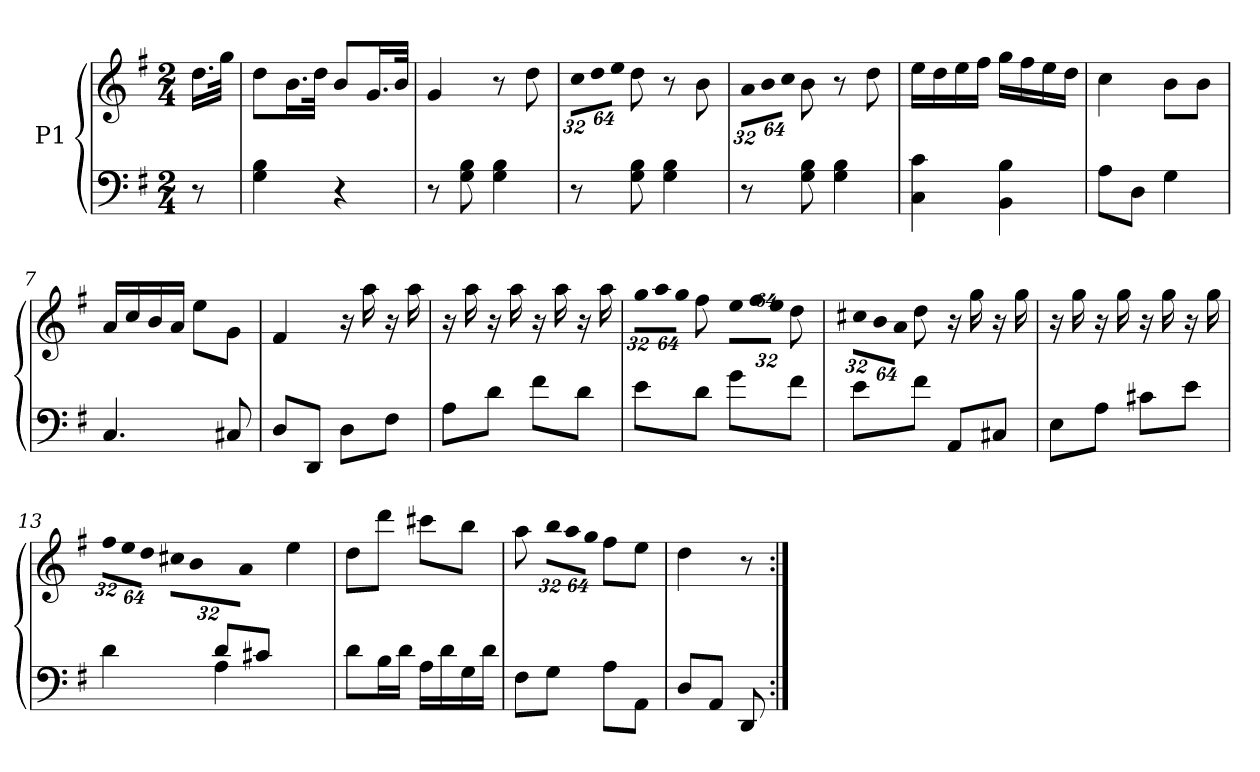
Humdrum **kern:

**kern	**kern
*part1	*part1
*staff2	*staff1
*I"P1	*
!!LO:PB:g=z
*clefF4	*clefG2
*k[f#]	*k[f#]
*G:	*G:
*M2/4	*M2/4
=	=
8r	16.ddi\LL
.	32ggi\JJk
=1	=1
4Gi\ 4Bi	8ddi\L
.	16.bi\L
.	32ddi\JJk
4r	8bi/L
.	16.gi/L
.	32bi/JJk
=2	=2
8r	4gi/
8Gi\ 8Bi	.
4Gi\ 4Bi	8r
.	8ddi\
=3	=3
*	*Xbrackettup
!	!LO:N:vis=16
8r	512%21cci\LL
!	!LO:N:vis=16
.	1024%43ddi\
!	!LO:N:vis=16
.	1024%43eei\JJ
8Gi\ 8Bi	8ddi\
4Gi\ 4Bi	8r
.	8bi\
=4	=4
!	!LO:N:vis=16
8r	512%21ai\LL
!	!LO:N:vis=16
.	1024%43bi\
!	!LO:N:vis=16
.	1024%43cci\JJ
8Gi\ 8Bi	8bi\
4Gi\ 4Bi	8r
.	8ddi\
=5	=5
4Ci\ 4ci	16eei\LL
.	16ddi\
.	16eei\
.	16ff#i\JJ
4BBi\ 4Bi	16ggi\LL
.	16ff#i\
.	16eei\
.	16ddi\JJ
=6	=6
8Ai\L	4cci\
8Di\J	.
4Gi\	8bi\L
.	8bi\J
!!LO:LB:g=z
=7	=7
4.Ci/	16ai/LL
.	16cci/
.	16bi/
.	16ai/JJ
.	8eei\L
8C#Xi/	8gi\J
=8	=8
8Di/L	4f#i/
8DDi/J	.
8Di\L	16r
.	16aai\
8F#i\J	16r
.	16aai\
=9	=9
8Ai\L	16r
.	16aai\
8di\J	16r
.	16aai\
8f#i\L	16r
.	16aai\
8di\J	16r
.	16aai\
=10	=10
!	!LO:N:vis=16
8ei\L	512%21ggi\LL
!	!LO:N:vis=16
.	1024%43aai\
!	!LO:N:vis=16
.	1024%43ggi\JJ
8di\J	8ff#i\
!	!LO:N:vis=16
8gi\L	512%21eei\LL
!	!LO:N:vis=16
.	1024%43ff#i\
!	!LO:N:vis=16
.	1024%43eei\JJ
8f#i\J	8ddi\
=11	=11
!	!LO:N:vis=16
8ei\L	512%21cc#Xi\LL
!	!LO:N:vis=16
.	1024%43bi\
!	!LO:N:vis=16
.	1024%43ai\JJ
8f#i\J	8ddi\
8AAi/L	16r
.	16ggi\
8C#Xi/J	16r
.	16ggi\
!!LO:LB:g=z
=12	=12
8Ei\L	16r
.	16ggi\
8Ai\J	16r
.	16ggi\
8c#Xi\L	16r
.	16ggi\
8ei\J	16r
.	16ggi\
=13	=13
*^	*
!	!	!LO:N:vis=16
4di\	4ryy	512%21ff#i\LL
!	!	!LO:N:vis=16
.	.	1024%43eei\
!	!	!LO:N:vis=16
.	.	1024%43ddi\JJ
!	!	!LO:N:vis=16
.	.	512%21cc#Xi\LL
!	!	!LO:N:vis=16
.	.	1024%43bi\
!	!	!LO:N:vis=16
.	.	1024%43ai\JJ
8di/L	4Ai\	4eei\
8c#Xi/J	.	.
*v	*v	*
=14	=14
8di\L	8ddi\L
16Bi\L	8dddi\J
16di\JJ	.
16Ai\LL	8ccc#Xi\L
16di\	.
16Gi\	8bbi\J
16di\JJ	.
=15	=15
8F#i\L	8aai\
!	!LO:N:vis=16
8Gi\J	512%21bbi\LL
!	!LO:N:vis=16
.	1024%43aai\
!	!LO:N:vis=16
.	1024%43ggi\JJ
8Ai\L	8ff#i\L
8AAi\J	8eei\J
=16	=16
8Di/L	4ddi\
8AAi/J	.
8DDi/	8r
=:|!	=:|!
*-	*-
